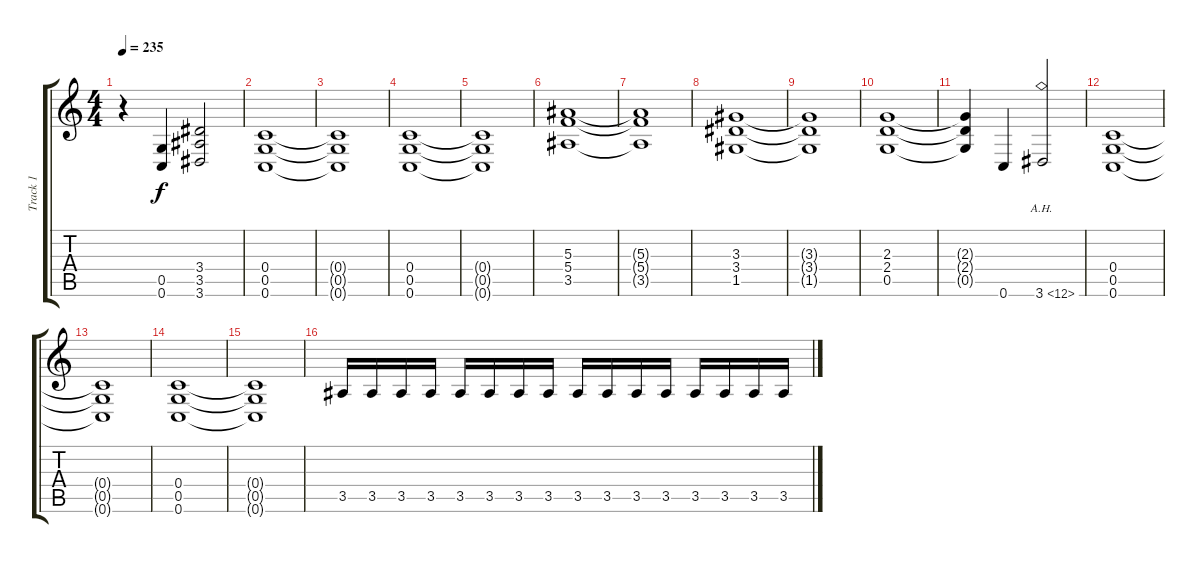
\track ("Track 1" "Track 1") {instrument distortionguitar}
\staff {score tabs}
\tuning (D4 A3 F3 C3 G2 C2) {hide}
\ts (4 4)
\tempo 235
\clef g2
\ks c
r.4{dy f} (0.5 0.6).4 (3.4 3.5 3.6).2 |
(0.4 0.5 0.6).1 |
(0.4{t} 0.5{t} 0.6{t}).1 |
(0.4 0.5 0.6).1 |
(0.4{t} 0.5{t} 0.6{t}).1 |
(5.3 5.4 3.5).1 |
(5.3{t} 5.4{t} 3.5{t}).1 |
(3.3 3.4 1.5).1 |
(3.3{t} 3.4{t} 1.5{t}).1 |
(2.3 2.4 0.5).1 |
(2.3{t} 2.4{t} 0.5{t}).4 0.6.4 3.6{ah 9}.2 |
(0.4 0.5 0.6).1 |
(0.4{t} 0.5{t} 0.6{t}).1 |
(0.4 0.5 0.6).1 |
(0.4{t} 0.5{t} 0.6{t}).1 |
3.5.16 3.5.16 3.5.16 3.5.16 3.5.16 3.5.16 3.5.16 3.5.16 3.5.16 3.5.16 3.5.16 3.5.16 3.5.16 3.5.16 3.5.16 3.5.16
